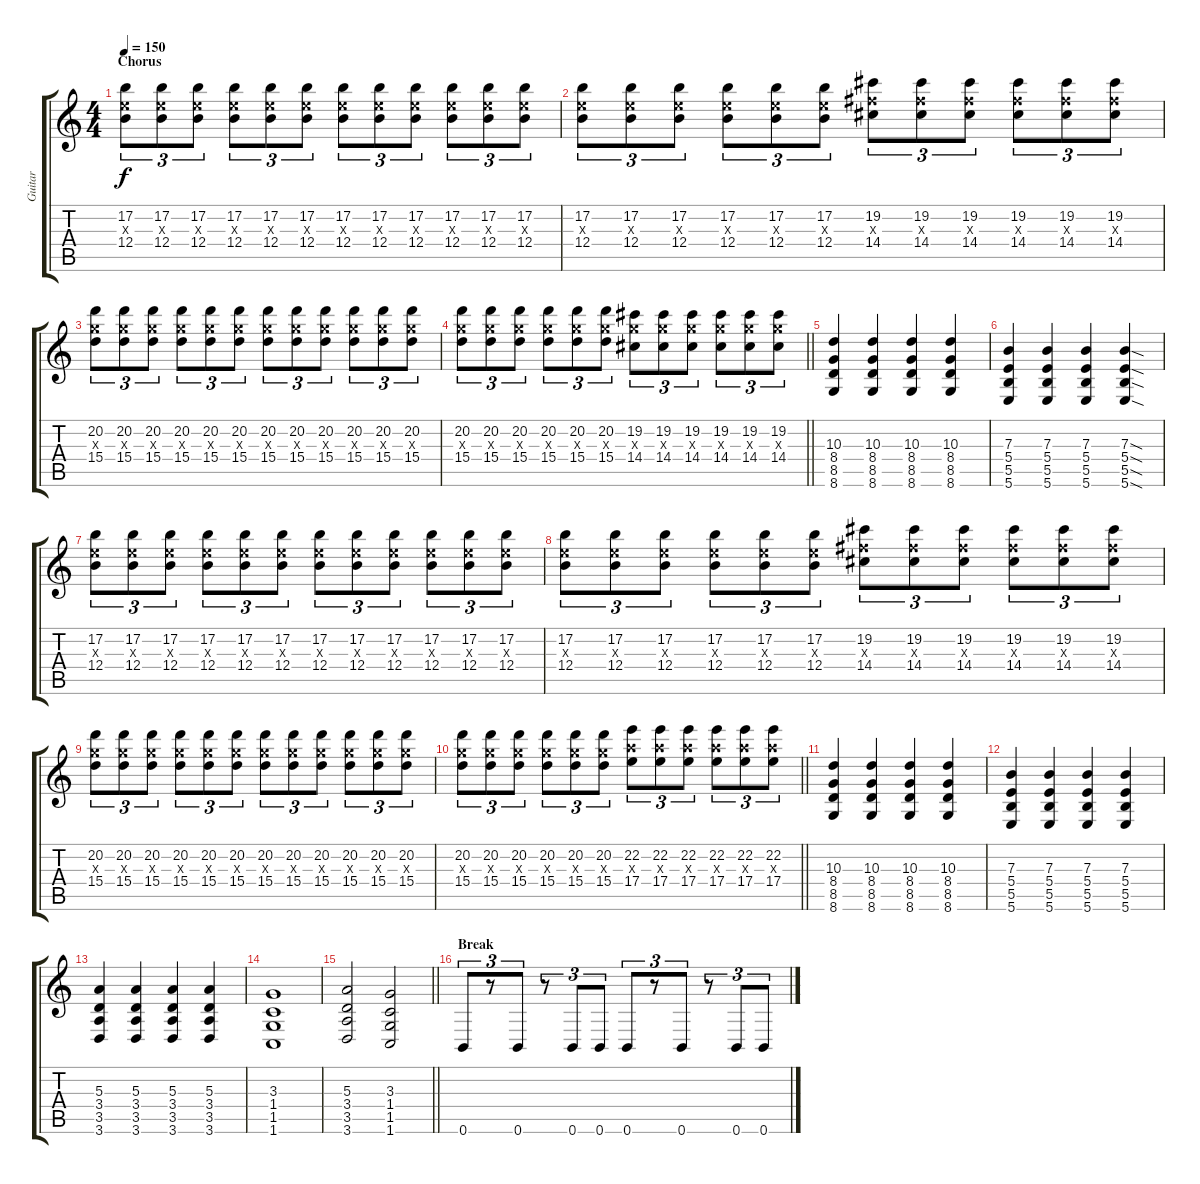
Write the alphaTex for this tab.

\track ("Guitar" "Guitar") {instrument distortionguitar}
\staff {score tabs}
\tuning (B3 Gb3 E3 B2 Gb2 B1) {hide}
\ts (4 4)
\section ("" "Chorus")
\tempo 150
\clef g2
\ks c
(17.2 12.3{x} 12.4).8{tu (3 2) dy f} (17.2 12.3{x} 12.4).8{tu (3 2)} (17.2 12.3{x} 12.4).8{tu (3 2)} (17.2 12.3{x} 12.4).8{tu (3 2)} (17.2 12.3{x} 12.4).8{tu (3 2)} (17.2 12.3{x} 12.4).8{tu (3 2)} (17.2 12.3{x} 12.4).8{tu (3 2)} (17.2 12.3{x} 12.4).8{tu (3 2)} (17.2 12.3{x} 12.4).8{tu (3 2)} (17.2 12.3{x} 12.4).8{tu (3 2)} (17.2 12.3{x} 12.4).8{tu (3 2)} (17.2 12.3{x} 12.4).8{tu (3 2)} |
(17.2 12.3{x} 12.4).8{tu (3 2)} (17.2 12.3{x} 12.4).8{tu (3 2)} (17.2 12.3{x} 12.4).8{tu (3 2)} (17.2 12.3{x} 12.4).8{tu (3 2)} (17.2 12.3{x} 12.4).8{tu (3 2)} (17.2 12.3{x} 12.4).8{tu (3 2)} (19.2 14.3{x} 14.4).8{tu (3 2)} (19.2 14.3{x} 14.4).8{tu (3 2)} (19.2 14.3{x} 14.4).8{tu (3 2)} (19.2 14.3{x} 14.4).8{tu (3 2)} (19.2 14.3{x} 14.4).8{tu (3 2)} (19.2 14.3{x} 14.4).8{tu (3 2)} |
(20.2 15.3{x} 15.4).8{tu (3 2)} (20.2 15.3{x} 15.4).8{tu (3 2)} (20.2 15.3{x} 15.4).8{tu (3 2)} (20.2 15.3{x} 15.4).8{tu (3 2)} (20.2 15.3{x} 15.4).8{tu (3 2)} (20.2 15.3{x} 15.4).8{tu (3 2)} (20.2 15.3{x} 15.4).8{tu (3 2)} (20.2 15.3{x} 15.4).8{tu (3 2)} (20.2 15.3{x} 15.4).8{tu (3 2)} (20.2 15.3{x} 15.4).8{tu (3 2)} (20.2 15.3{x} 15.4).8{tu (3 2)} (20.2 15.3{x} 15.4).8{tu (3 2)} |
\barLineRight lightlight
(20.2 15.3{x} 15.4).8{tu (3 2)} (20.2 15.3{x} 15.4).8{tu (3 2)} (20.2 15.3{x} 15.4).8{tu (3 2)} (20.2 15.3{x} 15.4).8{tu (3 2)} (20.2 15.3{x} 15.4).8{tu (3 2)} (20.2 15.3{x} 15.4).8{tu (3 2)} (19.2 15.3{x} 14.4).8{tu (3 2)} (19.2 15.3{x} 14.4).8{tu (3 2)} (19.2 15.3{x} 14.4).8{tu (3 2)} (19.2 15.3{x} 14.4).8{tu (3 2)} (19.2 15.3{x} 14.4).8{tu (3 2)} (19.2 15.3{x} 14.4).8{tu (3 2)} |
(10.3 8.4 8.5 8.6).4 (10.3 8.4 8.5 8.6).4 (10.3 8.4 8.5 8.6).4 (10.3 8.4 8.5 8.6).4 |
(7.3 5.4 5.5 5.6).4 (7.3 5.4 5.5 5.6).4 (7.3 5.4 5.5 5.6).4 (7.3{sod} 5.4{sod} 5.5{sod} 5.6{sod}).4 |
(17.2 12.3{x} 12.4).8{tu (3 2)} (17.2 12.3{x} 12.4).8{tu (3 2)} (17.2 12.3{x} 12.4).8{tu (3 2)} (17.2 12.3{x} 12.4).8{tu (3 2)} (17.2 12.3{x} 12.4).8{tu (3 2)} (17.2 12.3{x} 12.4).8{tu (3 2)} (17.2 12.3{x} 12.4).8{tu (3 2)} (17.2 12.3{x} 12.4).8{tu (3 2)} (17.2 12.3{x} 12.4).8{tu (3 2)} (17.2 12.3{x} 12.4).8{tu (3 2)} (17.2 12.3{x} 12.4).8{tu (3 2)} (17.2 12.3{x} 12.4).8{tu (3 2)} |
(17.2 12.3{x} 12.4).8{tu (3 2)} (17.2 12.3{x} 12.4).8{tu (3 2)} (17.2 12.3{x} 12.4).8{tu (3 2)} (17.2 12.3{x} 12.4).8{tu (3 2)} (17.2 12.3{x} 12.4).8{tu (3 2)} (17.2 12.3{x} 12.4).8{tu (3 2)} (19.2 14.3{x} 14.4).8{tu (3 2)} (19.2 14.3{x} 14.4).8{tu (3 2)} (19.2 14.3{x} 14.4).8{tu (3 2)} (19.2 14.3{x} 14.4).8{tu (3 2)} (19.2 14.3{x} 14.4).8{tu (3 2)} (19.2 14.3{x} 14.4).8{tu (3 2)} |
(20.2 15.3{x} 15.4).8{tu (3 2)} (20.2 15.3{x} 15.4).8{tu (3 2)} (20.2 15.3{x} 15.4).8{tu (3 2)} (20.2 15.3{x} 15.4).8{tu (3 2)} (20.2 15.3{x} 15.4).8{tu (3 2)} (20.2 15.3{x} 15.4).8{tu (3 2)} (20.2 15.3{x} 15.4).8{tu (3 2)} (20.2 15.3{x} 15.4).8{tu (3 2)} (20.2 15.3{x} 15.4).8{tu (3 2)} (20.2 15.3{x} 15.4).8{tu (3 2)} (20.2 15.3{x} 15.4).8{tu (3 2)} (20.2 15.3{x} 15.4).8{tu (3 2)} |
\barLineRight lightlight
(20.2 15.3{x} 15.4).8{tu (3 2)} (20.2 15.3{x} 15.4).8{tu (3 2)} (20.2 15.3{x} 15.4).8{tu (3 2)} (20.2 15.3{x} 15.4).8{tu (3 2)} (20.2 15.3{x} 15.4).8{tu (3 2)} (20.2 15.3{x} 15.4).8{tu (3 2)} (22.2 17.3{x} 17.4).8{tu (3 2)} (22.2 17.3{x} 17.4).8{tu (3 2)} (22.2 17.3{x} 17.4).8{tu (3 2)} (22.2 17.3{x} 17.4).8{tu (3 2)} (22.2 17.3{x} 17.4).8{tu (3 2)} (22.2 17.3{x} 17.4).8{tu (3 2)} |
(10.3 8.4 8.5 8.6).4 (10.3 8.4 8.5 8.6).4 (10.3 8.4 8.5 8.6).4 (10.3 8.4 8.5 8.6).4 |
(7.3 5.4 5.5 5.6).4 (7.3 5.4 5.5 5.6).4 (7.3 5.4 5.5 5.6).4 (7.3 5.4 5.5 5.6).4 |
(5.3 3.4 3.5 3.6).4 (5.3 3.4 3.5 3.6).4 (5.3 3.4 3.5 3.6).4 (5.3 3.4 3.5 3.6).4 |
(3.3 1.4 1.5 1.6).1 |
\barLineRight lightlight
(5.3 3.4 3.5 3.6).2 (3.3 1.4 1.5 1.6).2 |
\section ("" "Break")
0.6.8{tu (3 2)} r.8{tu (3 2)} 0.6.8{tu (3 2)} r.8{tu (3 2)} 0.6.8{tu (3 2)} 0.6.8{tu (3 2)} 0.6.8{tu (3 2)} r.8{tu (3 2)} 0.6.8{tu (3 2)} r.8{tu (3 2)} 0.6.8{tu (3 2)} 0.6.8{tu (3 2)}
